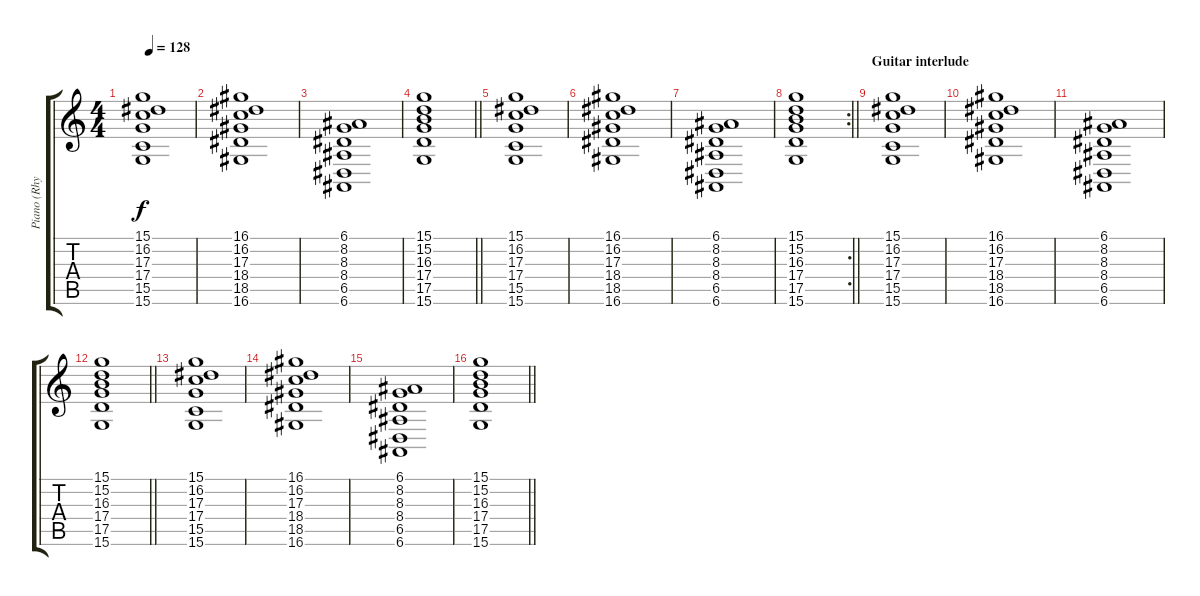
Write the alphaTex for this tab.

\track ("Piano (Rhytm)" "Piano (Rhy") {instrument brightacousticpiano}
\staff {score tabs}
\tuning (E4 B3 G3 D3 A2 E2) {hide}
\ts (4 4)
\tempo 128
\clef g2
\ks c
(15.1 16.2 17.3 17.4 15.5 15.6).1{dy f} |
(16.1 16.2 17.3 18.4 18.5 16.6).1 |
(6.1 8.2 8.3 8.4 6.5 6.6).1 |
\barLineRight lightlight
(15.1 15.2 16.3 17.4 17.5 15.6).1 |
(15.1 16.2 17.3 17.4 15.5 15.6).1 |
(16.1 16.2 17.3 18.4 18.5 16.6).1 |
(6.1 8.2 8.3 8.4 6.5 6.6).1 |
\rc 2
\barLineRight lightlight
(15.1 15.2 16.3 17.4 17.5 15.6).1 |
\section ("" "Guitar interlude")
(15.1 16.2 17.3 17.4 15.5 15.6).1 |
(16.1 16.2 17.3 18.4 18.5 16.6).1 |
(6.1 8.2 8.3 8.4 6.5 6.6).1 |
\barLineRight lightlight
(15.1 15.2 16.3 17.4 17.5 15.6).1 |
(15.1 16.2 17.3 17.4 15.5 15.6).1 |
(16.1 16.2 17.3 18.4 18.5 16.6).1 |
(6.1 8.2 8.3 8.4 6.5 6.6).1 |
\barLineRight lightlight
(15.1 15.2 16.3 17.4 17.5 15.6).1
